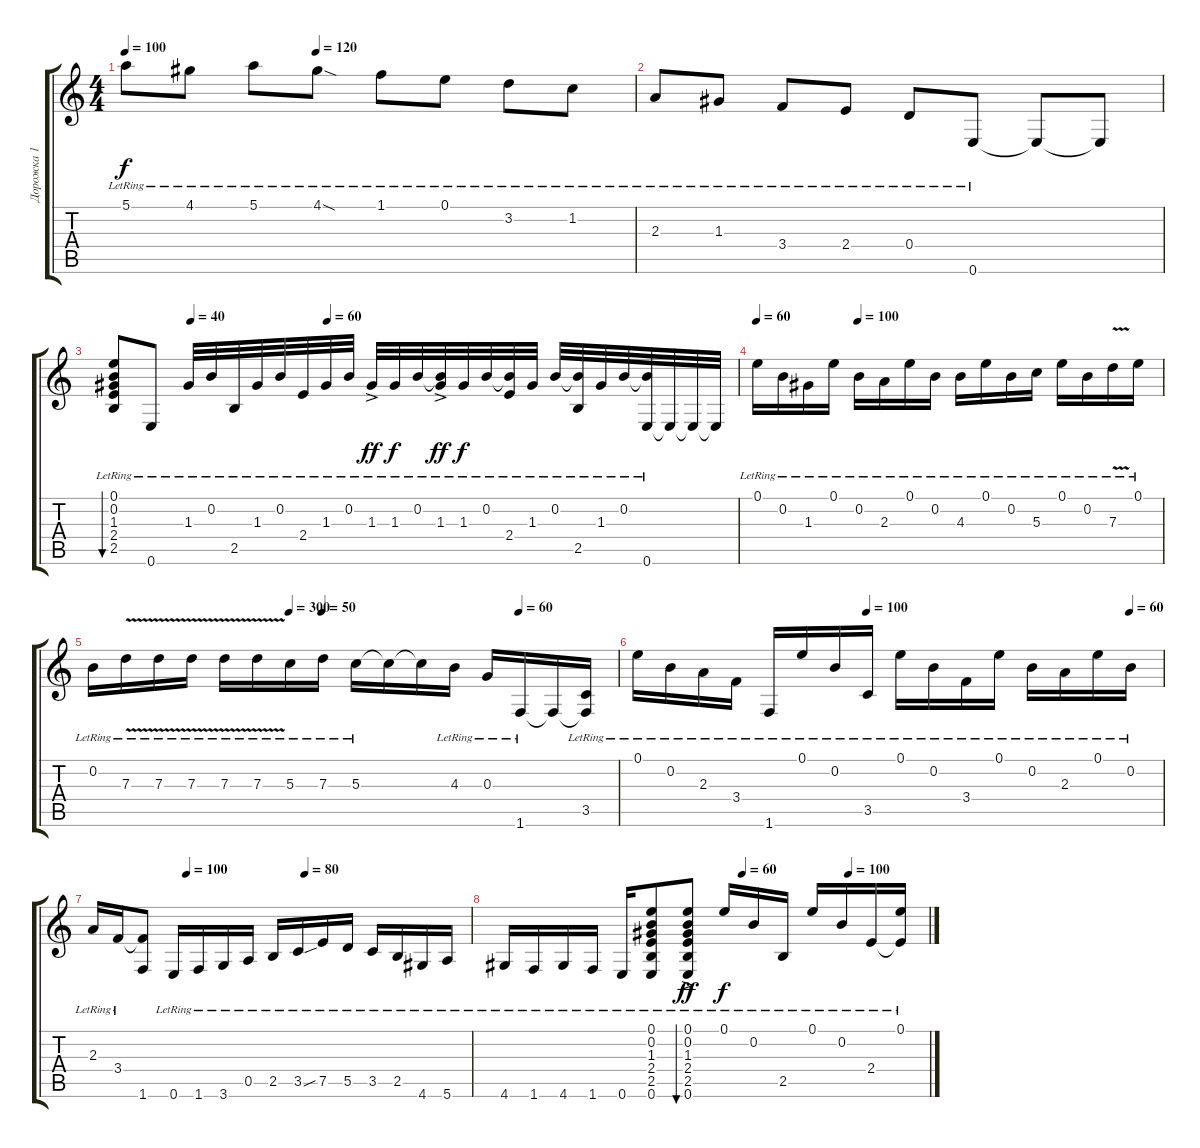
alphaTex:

\track ("Дорожка 1" "Дорожка 1") {instrument acousticguitarsteel}
\staff {score tabs}
\tuning (E4 B3 G3 D3 A2 E2) {hide}
\ts (4 4)
\tempo 100
\tempo (120 0.375)
\clef g2
\ks c
5.1{lr}.8{dy f} 4.1{lr}.8 5.1{lr}.8 4.1{sod lr}.8 1.1{lr}.8 0.1{lr}.8 3.2{lr}.8 1.2{lr}.8 |
2.3{lr}.8 1.3{lr}.8 3.4{lr}.8 2.4{lr}.8 0.4{lr}.8 0.6{lr}.8 0.6{t}.8 0.6{t}.8 |
\tempo (40 0.125)
\tempo (60 0.34375)
(0.1{lr} 0.2{lr} 1.3{lr} 2.4{lr} 2.5{lr}).8{bu 480} 0.6{lr}.8 1.3{lr}.32 0.2{lr}.32 2.5{lr}.32 1.3{lr}.32 0.2{lr}.32 2.4{lr}.32 1.3{lr}.32 0.2{lr}.32 1.3{ac lr}.32{dy ff} 1.3{lr}.32{dy f} 0.2{lr}.32 (0.2{t} 1.3{ac lr}).32{dy ff} 1.3{lr}.32{dy f} 0.2{lr}.32 (0.2{t} 2.4{lr}).32 1.3{lr}.32 0.2{lr}.32 (0.2{t} 2.5{lr}).32 1.3{lr}.32 0.2{lr}.32 (0.2{t} 0.6{lr}).32 0.6{t}.32 0.6{t}.32 0.6{t}.32 |
\tempo 60
\tempo (100 0.25)
0.1{lr}.16 0.2{lr}.16 1.3{lr}.16 0.1{lr}.16 0.2{lr}.16 2.3{lr}.16 0.1{lr}.16 0.2{lr}.16 4.3{lr}.16 0.1{lr}.16 0.2{lr}.16 5.3{lr}.16 0.1{lr}.16 0.2{lr}.16 7.3{v lr}.16 0.1{lr}.16 |
\tempo (300 0.375)
\tempo (50 0.4375)
\tempo (60 0.8125)
0.2{lr}.16 7.3{v lr}.16 7.3{v lr}.16 7.3{v lr}.16 7.3{v lr}.16 7.3{v lr}.16 5.3{lr}.16 7.3{lr}.16 5.3{lr}.16 5.3{t}.16 5.3{t}.16 4.3{lr}.16 0.3{lr}.16 1.6{lr}.16 1.6{t}.16 (3.5{lr} 1.6{t}).16 |
\tempo (100 0.4375)
\tempo (60 0.9375)
0.1{lr}.16 0.2{lr}.16 2.3{lr}.16 3.4{lr}.16 1.6{lr}.16 0.1{lr}.16 0.2{lr}.16 3.5{lr}.16 0.1{lr}.16 0.2{lr}.16 3.4{lr}.16 0.1{lr}.16 0.2{lr}.16 2.3{lr}.16 0.1{lr}.16 0.2{lr}.16 |
\tempo (100 0.25)
\tempo (80 0.5625)
2.3{lr}.16 3.4{lr}.16 (3.4{t} 1.6).8 0.6{lr}.16 1.6{lr}.16 3.6{lr}.16 0.5{lr}.16 2.5{lr}.16 3.5{sou lr}.16 7.5{lr}.16 5.5{lr}.16 3.5{lr}.16 2.5{lr}.16 4.6{lr}.16 5.6{lr}.16 |
\tempo (60 0.5625)
\tempo (100 0.8125)
4.6{lr}.16 1.6{lr}.16 4.6{lr}.16 1.6{lr}.16 0.6{lr}.16 (0.1{lr} 0.2{lr} 1.3{lr} 2.4{lr} 2.5{lr} 0.6{lr}).8 (0.1{lr} 0.2{lr} 1.3{lr} 2.4 2.5{lr} 0.6{ac lr}).8{bu 120 dy ff} 0.1{lr}.16{dy f} 0.2{lr}.16 2.5{lr}.16 0.1{lr}.16 0.2{lr}.16 2.4{lr}.16 (0.1{lr} 2.4{t}).16
